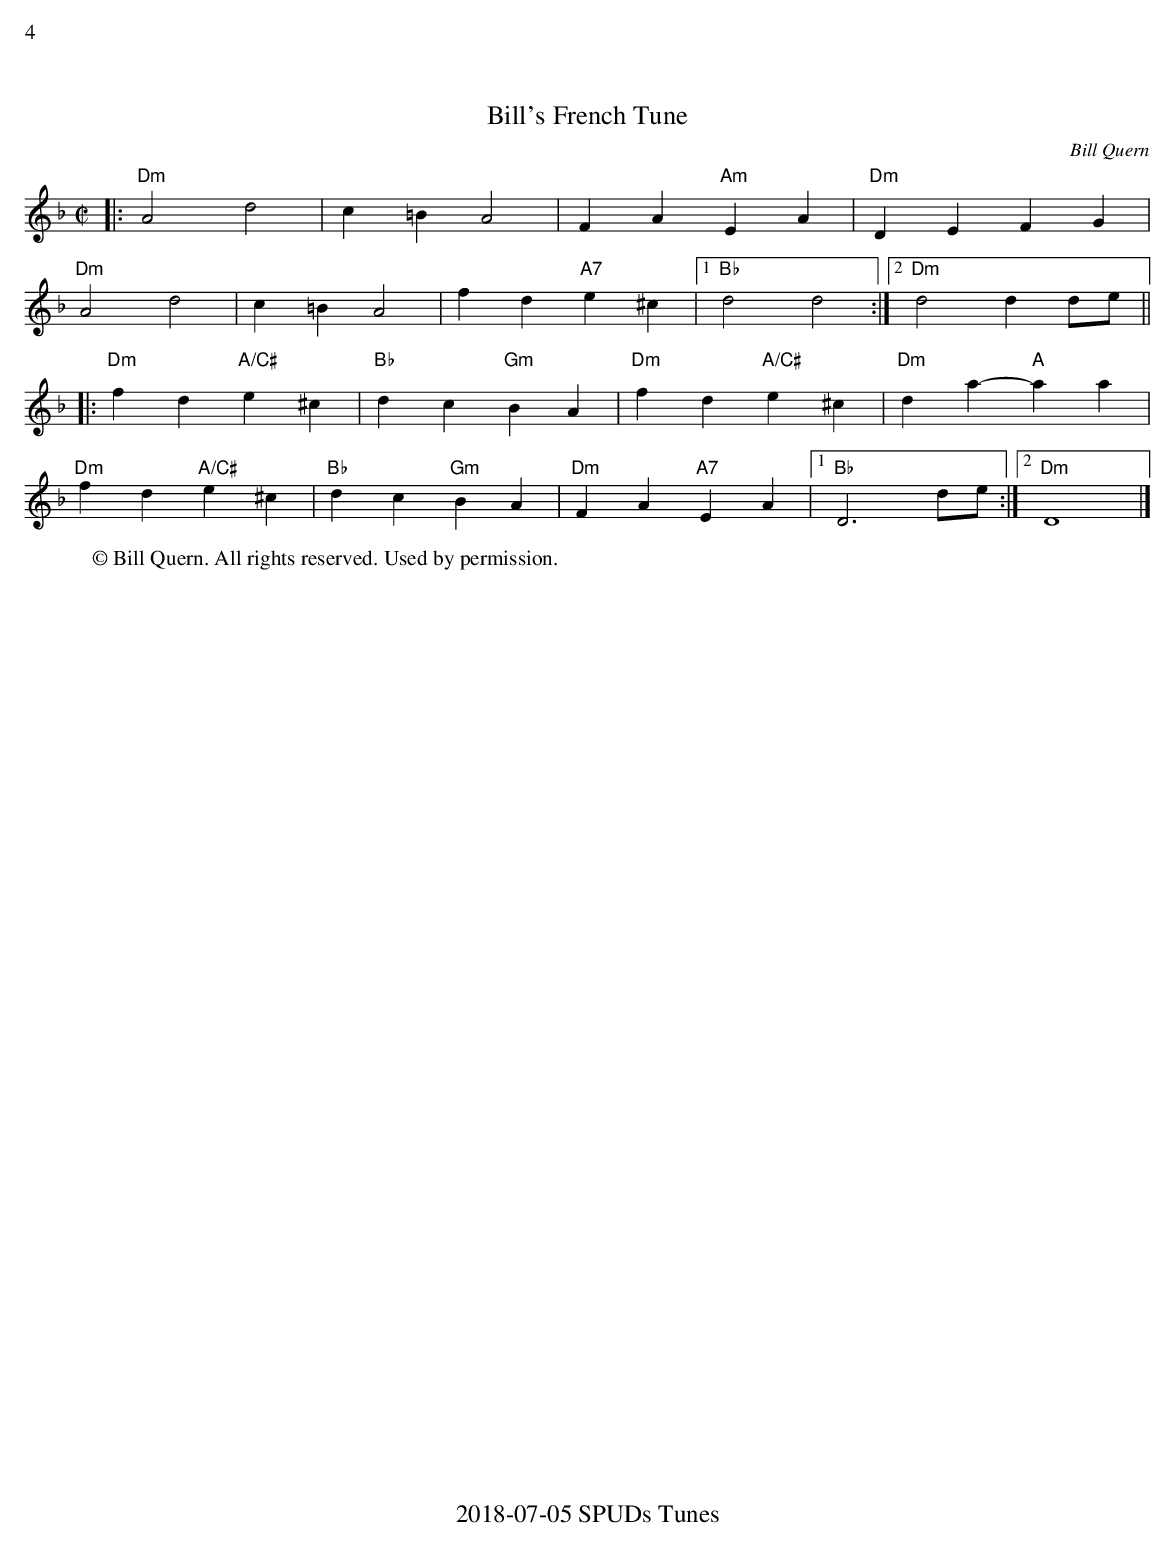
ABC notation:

X:1
%%text 4
T:Bill's French Tune
C:Bill Quern
M:C|
L:1/4
K:Dm
|:"Dm" A2 d2 | c =B A2 | FA "Am"EA| "Dm" DEFG|
"Dm" A2 d2 | c =B A2 | fd "A7"e ^c|1"Bb" d2 d2 :|2"Dm"d2 d d/e/||
|:"Dm" fd "A/C#" e^c| "Bb" dc "Gm" BA | "Dm"fd "A/C#"e^c | "Dm"d a-"A"a a|
"Dm" fd "A/C#" e^c| "Bb" dc "Gm" BA |"Dm"FA "A7"EA |1 "Bb" D3 d/e/:|2"Dm" D4|]
W: © Bill Quern. All rights reserved. Used by permission.
